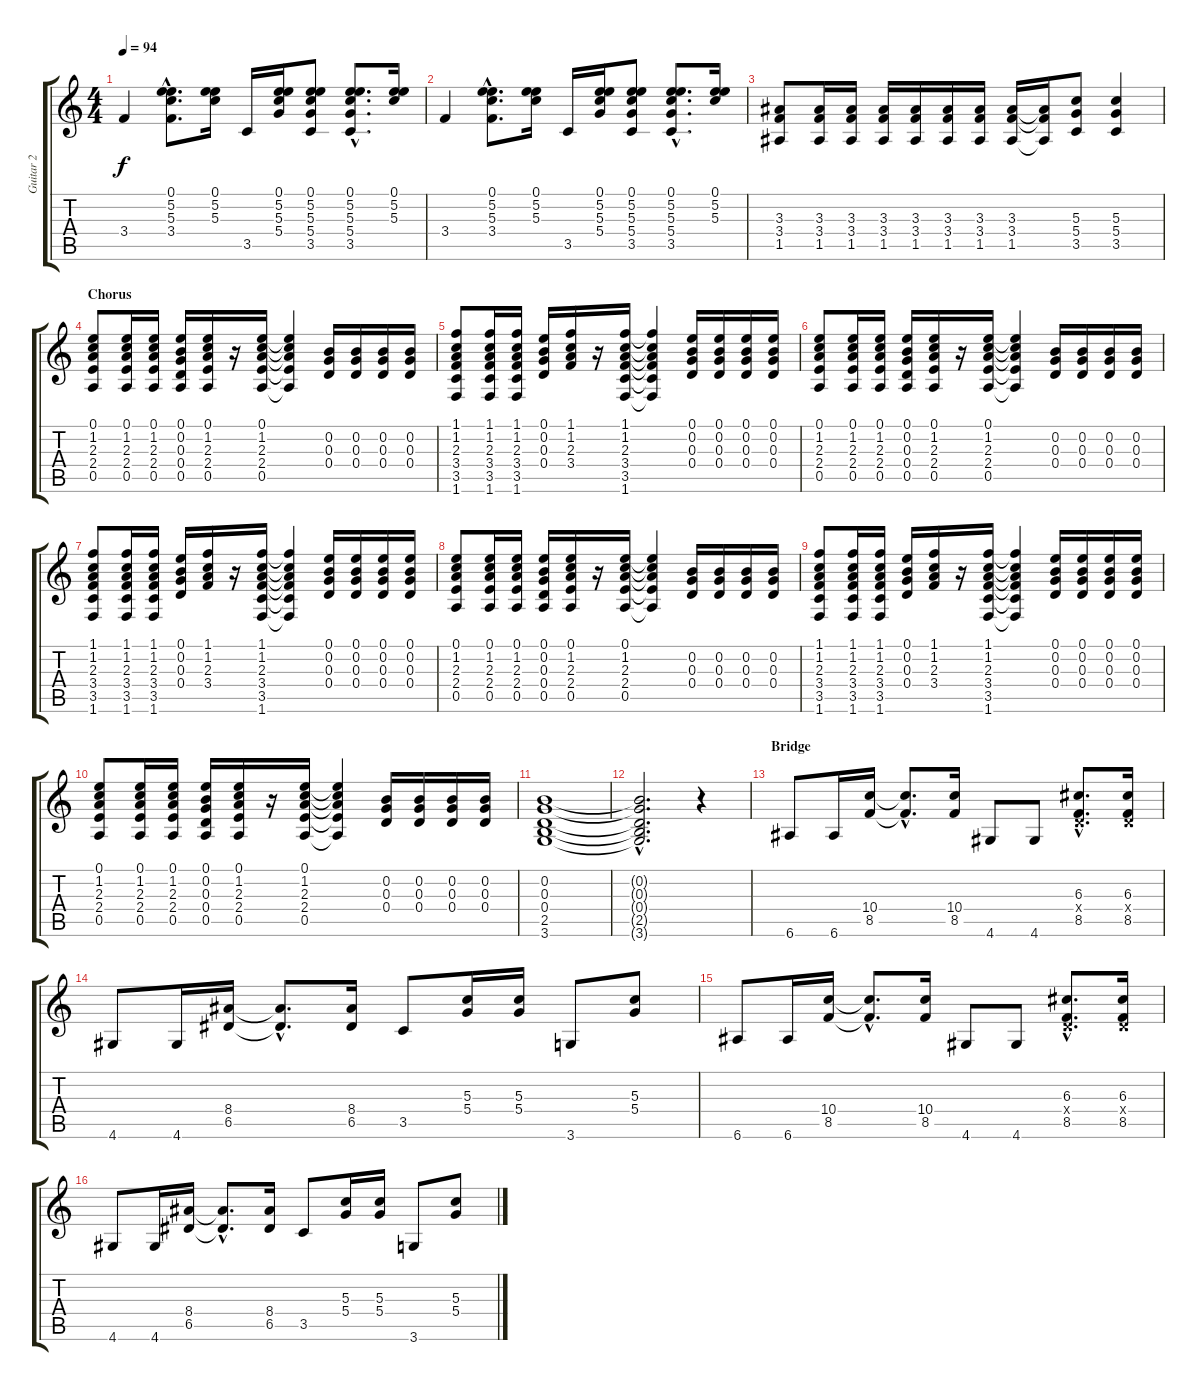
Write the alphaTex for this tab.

\track ("Guitar 2" "Guitar 2") {instrument acousticguitarsteel}
\staff {score tabs}
\tuning (E4 B3 G3 D3 A2 E2) {hide}
\ts (4 4)
\tempo 94
\clef g2
\ks c
3.4.4{dy f} (0.1{hac} 5.2{hac} 5.3{hac} 3.4{hac}).8{d} (0.1 5.2 5.3).16 3.5.16 (0.1 5.2 5.3 5.4).16 (0.1 5.2 5.3 5.4 3.5).8 (0.1{hac} 5.2{hac} 5.3{hac} 5.4{hac} 3.5{hac}).8{d} (0.1 5.2 5.3).16 |
3.4.4 (0.1{hac} 5.2{hac} 5.3{hac} 3.4{hac}).8{d} (0.1 5.2 5.3).16 3.5.16 (0.1 5.2 5.3 5.4).16 (0.1 5.2 5.3 5.4 3.5).8 (0.1{hac} 5.2{hac} 5.3{hac} 5.4{hac} 3.5{hac}).8{d} (0.1 5.2 5.3).16 |
(3.3 3.4 1.5).8 (3.3 3.4 1.5).16 (3.3 3.4 1.5).16 (3.3 3.4 1.5).16 (3.3 3.4 1.5).16 (3.3 3.4 1.5).16 (3.3 3.4 1.5).16 (3.3 3.4 1.5).16 (3.3{t} 3.4{t} 1.5{t}).16 (5.3 5.4 3.5).8 (5.3 5.4 3.5).4 |
\section ("" "Chorus")
(0.1 1.2 2.3 2.4 0.5).8 (0.1 1.2 2.3 2.4 0.5).16 (0.1 1.2 2.3 2.4 0.5).16 (0.1 0.2 0.3 0.4 0.5).16 (0.1 1.2 2.3 2.4 0.5).16 r.16 (0.1 1.2 2.3 2.4 0.5).16 (0.1{t} 1.2{t} 2.3{t} 2.4{t} 0.5{t}).4 (0.2 0.3 0.4).16 (0.2 0.3 0.4).16 (0.2 0.3 0.4).16 (0.2 0.3 0.4).16 |
(1.1 1.2 2.3 3.4 3.5 1.6).8 (1.1 1.2 2.3 3.4 3.5 1.6).16 (1.1 1.2 2.3 3.4 3.5 1.6).16 (0.1 0.2 0.3 0.4).16 (1.1 1.2 2.3 3.4).16 r.16 (1.1 1.2 2.3 3.4 3.5 1.6).16 (1.1{t} 1.2{t} 2.3{t} 3.4{t} 3.5{t} 1.6{t}).4 (0.1 0.2 0.3 0.4).16 (0.1 0.2 0.3 0.4).16 (0.1 0.2 0.3 0.4).16 (0.1 0.2 0.3 0.4).16 |
(0.1 1.2 2.3 2.4 0.5).8 (0.1 1.2 2.3 2.4 0.5).16 (0.1 1.2 2.3 2.4 0.5).16 (0.1 0.2 0.3 0.4 0.5).16 (0.1 1.2 2.3 2.4 0.5).16 r.16 (0.1 1.2 2.3 2.4 0.5).16 (0.1{t} 1.2{t} 2.3{t} 2.4{t} 0.5{t}).4 (0.2 0.3 0.4).16 (0.2 0.3 0.4).16 (0.2 0.3 0.4).16 (0.2 0.3 0.4).16 |
(1.1 1.2 2.3 3.4 3.5 1.6).8 (1.1 1.2 2.3 3.4 3.5 1.6).16 (1.1 1.2 2.3 3.4 3.5 1.6).16 (0.1 0.2 0.3 0.4).16 (1.1 1.2 2.3 3.4).16 r.16 (1.1 1.2 2.3 3.4 3.5 1.6).16 (1.1{t} 1.2{t} 2.3{t} 3.4{t} 3.5{t} 1.6{t}).4 (0.1 0.2 0.3 0.4).16 (0.1 0.2 0.3 0.4).16 (0.1 0.2 0.3 0.4).16 (0.1 0.2 0.3 0.4).16 |
(0.1 1.2 2.3 2.4 0.5).8 (0.1 1.2 2.3 2.4 0.5).16 (0.1 1.2 2.3 2.4 0.5).16 (0.1 0.2 0.3 0.4 0.5).16 (0.1 1.2 2.3 2.4 0.5).16 r.16 (0.1 1.2 2.3 2.4 0.5).16 (0.1{t} 1.2{t} 2.3{t} 2.4{t} 0.5{t}).4 (0.2 0.3 0.4).16 (0.2 0.3 0.4).16 (0.2 0.3 0.4).16 (0.2 0.3 0.4).16 |
(1.1 1.2 2.3 3.4 3.5 1.6).8 (1.1 1.2 2.3 3.4 3.5 1.6).16 (1.1 1.2 2.3 3.4 3.5 1.6).16 (0.1 0.2 0.3 0.4).16 (1.1 1.2 2.3 3.4).16 r.16 (1.1 1.2 2.3 3.4 3.5 1.6).16 (1.1{t} 1.2{t} 2.3{t} 3.4{t} 3.5{t} 1.6{t}).4 (0.1 0.2 0.3 0.4).16 (0.1 0.2 0.3 0.4).16 (0.1 0.2 0.3 0.4).16 (0.1 0.2 0.3 0.4).16 |
(0.1 1.2 2.3 2.4 0.5).8 (0.1 1.2 2.3 2.4 0.5).16 (0.1 1.2 2.3 2.4 0.5).16 (0.1 0.2 0.3 0.4 0.5).16 (0.1 1.2 2.3 2.4 0.5).16 r.16 (0.1 1.2 2.3 2.4 0.5).16 (0.1{t} 1.2{t} 2.3{t} 2.4{t} 0.5{t}).4 (0.2 0.3 0.4).16 (0.2 0.3 0.4).16 (0.2 0.3 0.4).16 (0.2 0.3 0.4).16 |
(0.2 0.3 0.4 2.5 3.6).1 |
(0.2{hac t} 0.3{hac t} 0.4{hac t} 2.5{hac t} 3.6{hac t}).2{d} r.4 |
\section ("" "Bridge")
6.6.8 6.6.16 (10.4 8.5).16 (10.4{hac t} 8.5{hac t}).8{d} (10.4 8.5).16 4.6.8 4.6.8 (6.3{hac} 0.4{hac x} 8.5{hac}).8{d} (6.3 0.4{x} 8.5).16 |
4.6.8 4.6.16 (8.4 6.5).16 (8.4{hac t} 6.5{hac t}).8{d} (8.4 6.5).16 3.5.8 (5.3 5.4).16 (5.3 5.4).16 3.6.8 (5.3 5.4).8 |
6.6.8 6.6.16 (10.4 8.5).16 (10.4{hac t} 8.5{hac t}).8{d} (10.4 8.5).16 4.6.8 4.6.8 (6.3{hac} 0.4{hac x} 8.5{hac}).8{d} (6.3 0.4{x} 8.5).16 |
4.6.8 4.6.16 (8.4 6.5).16 (8.4{hac t} 6.5{hac t}).8{d} (8.4 6.5).16 3.5.8 (5.3 5.4).16 (5.3 5.4).16 3.6.8 (5.3 5.4).8
